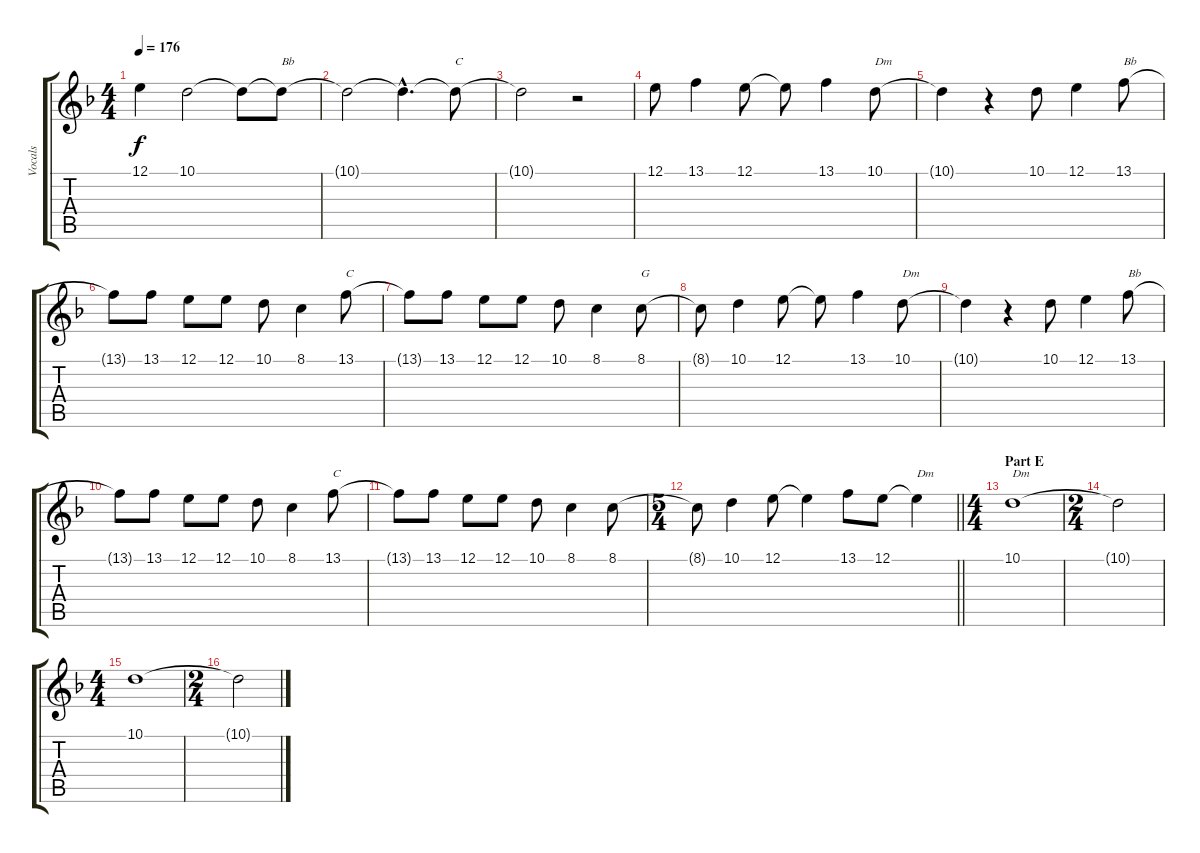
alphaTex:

\track ("Vocals" "Vocals") {instrument trumpet}
\staff {score tabs}
\tuning (E4 B3 G3 D3 A2 E2) {hide}
\ts (4 4)
\tempo 176
\clef g2
\ks f
12.1{t}.4{dy f} 10.1.2 10.1{t}.8 10.1{t}.8{txt "Bb"} |
10.1{t}.2 10.1{hac t}.4{d} 10.1{t}.8{txt "C"} |
10.1{t}.2 r.2 |
12.1.8 13.1.4 12.1.8 12.1{t}.8 13.1.4 10.1.8{txt "Dm"} |
10.1{t}.4 r.4 10.1.8 12.1.4 13.1.8{txt "Bb"} |
13.1{t}.8 13.1.8 12.1.8 12.1.8 10.1.8 8.1.4 13.1.8{txt "C"} |
13.1{t}.8 13.1.8 12.1.8 12.1.8 10.1.8 8.1.4 8.1.8{txt "G"} |
8.1{t}.8 10.1.4 12.1.8 12.1{t}.8 13.1.4 10.1.8{txt "Dm"} |
10.1{t}.4 r.4 10.1.8 12.1.4 13.1.8{txt "Bb"} |
13.1{t}.8 13.1.8 12.1.8 12.1.8 10.1.8 8.1.4 13.1.8{txt "C"} |
13.1{t}.8 13.1.8 12.1.8 12.1.8 10.1.8 8.1.4 8.1.8 |
\ts (5 4)
\barLineRight lightlight
8.1{t}.8 10.1.4 12.1.8 12.1{t}.4 13.1.8 12.1.8 12.1{t}.4{txt "Dm"} |
\ts (4 4)
\section ("" "Part E")
10.1.1{txt "Dm"} |
\ts (2 4)
10.1{t}.2 |
\ts (4 4)
10.1.1 |
\ts (2 4)
10.1{t}.2
